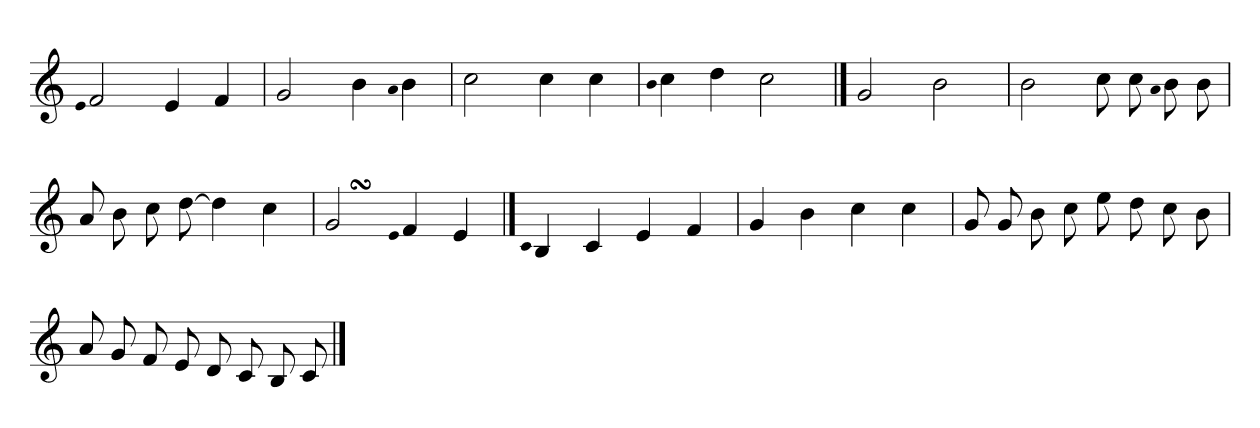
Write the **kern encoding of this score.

**kern
*part1
*staff1
=1
qe
2f
4e
4f
=
2g
4b
qa
4b
=
2cc
4cc
4cc
=
qb
4cc
4dd
2cc
==2
2g
2b
=
2b
8cc
8cc
qa
8b
8b
=
8a
8b
8cc
[8dd
4dd]
4cc
=
2gSSS
qe
4f
4e
==3
qc
4B
4c
4e
4f
=
4g
4b
4cc
4cc
=
8g
8g
8b
8cc
8ee
8dd
8cc
8b
=
8a
8g
8f
8e
8d
8c
8B
8c
==
*-
